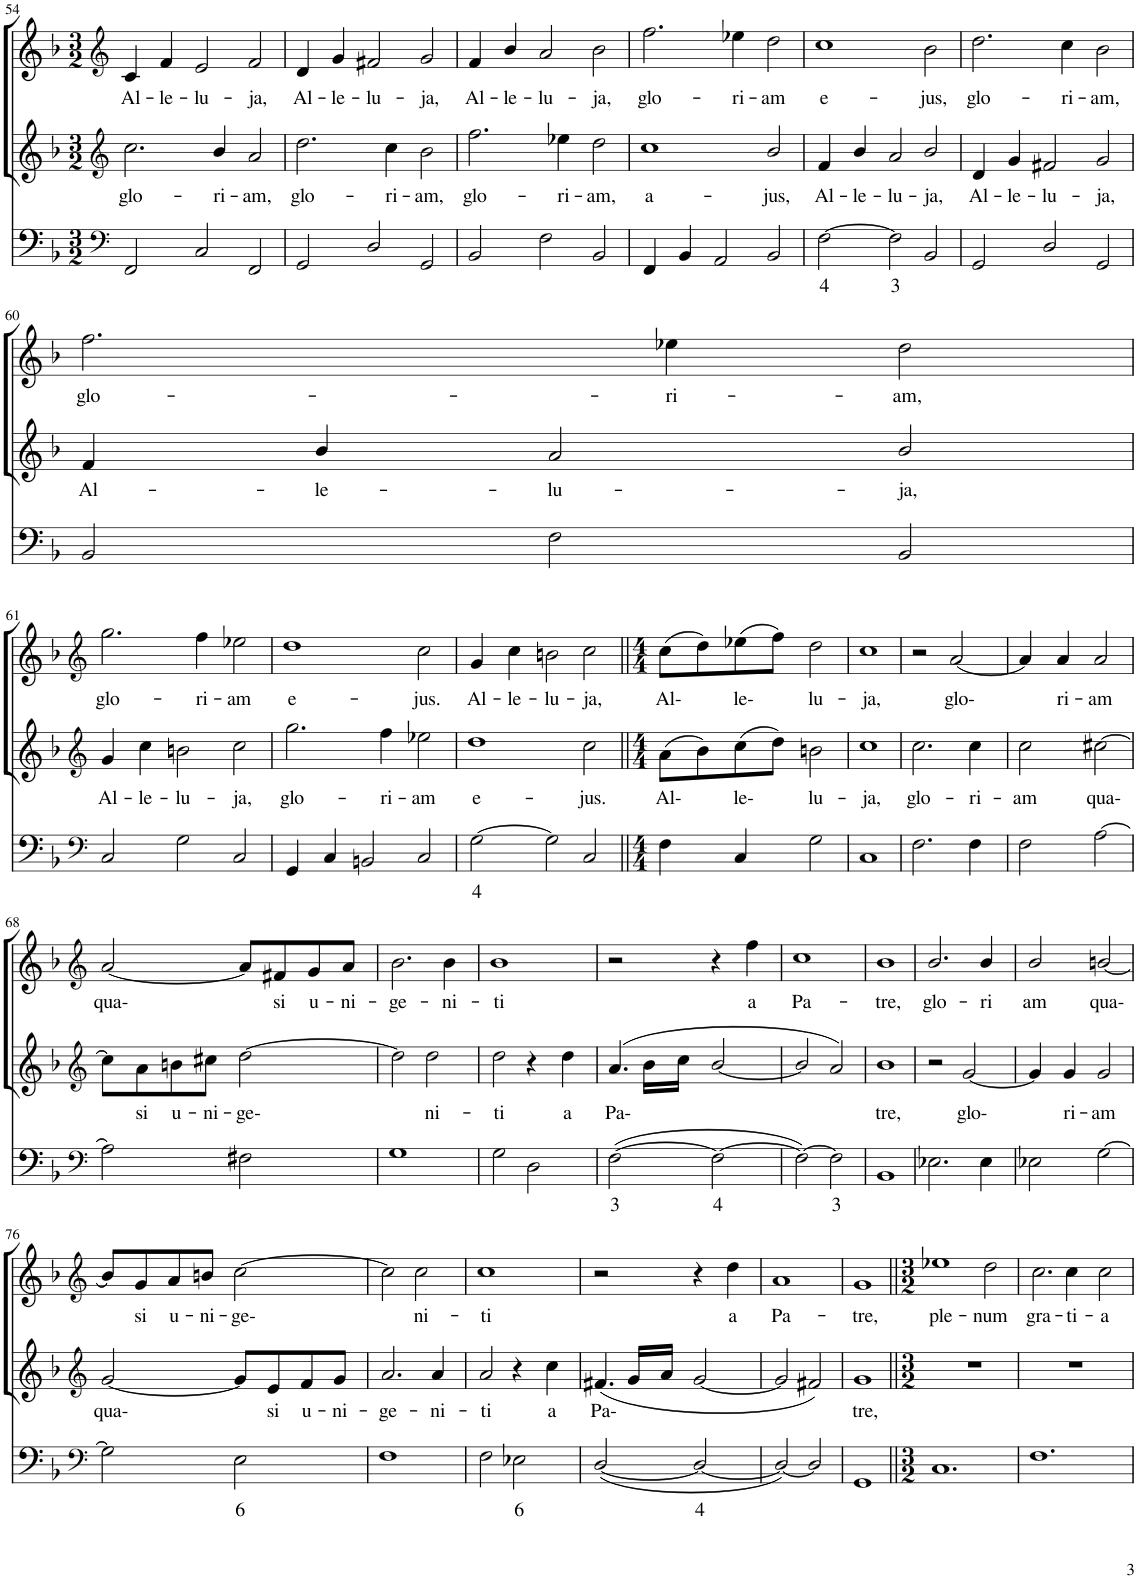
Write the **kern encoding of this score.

**kern	**text	**kern	**text	**kern	**text
*part3	*part3	*part2	*part2	*part1	*part1
*staff3	*staff3	*staff2	*staff2	*staff1	*staff1
*I"Continuo	*	*I"Soprano II	*	*I"Soprano I	*
!!LO:PB:g=z
*clefF4	*	*clefG2	*	*clefG2	*
*k[b-]	*	*k[b-]	*	*k[b-]	*
*M3/2	*	*M3/2	*	*M3/2	*
=54	=54	=54	=54	=54	=54
!	!	!	!LO:LY:b	!	!LO:LY:b
2FF/	.	2.cc\	glo-	4c/	Al-
!	!	!	!	!	!LO:LY:b
.	.	.	.	4f/	le-
!	!	!	!	!	!LO:LY:b
2C/	.	.	.	2e/	lu-
!	!	!	!LO:LY:b	!	!
.	.	4b-/	ri-	.	.
!	!	!	!LO:LY:b	!	!LO:LY:b
2FF/	.	2a/	am,	2f/	ja,
=55	=55	=55	=55	=55	=55
!	!	!	!LO:LY:b	!	!LO:LY:b
2GG/	.	2.dd\	glo-	4d/	Al-
!	!	!	!	!	!LO:LY:b
.	.	.	.	4g/	le-
!	!	!	!	!	!LO:LY:b
2D/	.	.	.	2f#X/	lu-
!	!	!	!LO:LY:b	!	!
.	.	4cc\	ri-	.	.
!	!	!	!LO:LY:b	!	!LO:LY:b
2GG/	.	2b-\	am,	2g/	ja,
=56	=56	=56	=56	=56	=56
!	!	!	!LO:LY:b	!	!LO:LY:b
2BB-/	.	2.ff\	glo-	4f/	Al-
!	!	!	!	!	!LO:LY:b
.	.	.	.	4b-/	le-
!	!	!	!	!	!LO:LY:b
2F\	.	.	.	2a/	lu-
!	!	!	!LO:LY:b	!	!
.	.	4ee-X\	ri-	.	.
!	!	!	!LO:LY:b	!	!LO:LY:b
2BB-/	.	2dd\	am,	2b-\	ja,
=57	=57	=57	=57	=57	=57
!	!	!	!LO:LY:b	!	!LO:LY:b
4FF/	.	1cc	a-	2.ff\	glo-
4BB-/	.	.	.	.	.
2AA/	.	.	.	.	.
!	!	!	!	!	!LO:LY:b
.	.	.	.	4ee-X\	ri-
!	!	!	!LO:LY:b	!	!LO:LY:b
2BB-/	.	2b-/	jus,	2dd\	am
=58	=58	=58	=58	=58	=58
!	!LO:LY:b	!	!LO:LY:b	!	!LO:LY:b
[2F\	4	4f/	Al-	1cc	e-
!	!	!	!LO:LY:b	!	!
.	.	4b-/	le-	.	.
!	!LO:LY:b	!	!LO:LY:b	!	!
2F\]	3	2a/	lu-	.	.
!	!	!	!LO:LY:b	!	!LO:LY:b
2BB-/	.	2b-/	ja,	2b-\	jus,
=59	=59	=59	=59	=59	=59
!	!	!	!LO:LY:b	!	!LO:LY:b
2GG/	.	4d/	Al-	2.dd\	glo-
!	!	!	!LO:LY:b	!	!
.	.	4g/	le-	.	.
!	!	!	!LO:LY:b	!	!
2D/	.	2f#X/	lu-	.	.
!	!	!	!	!	!LO:LY:b
.	.	.	.	4cc\	ri-
!	!	!	!LO:LY:b	!	!LO:LY:b
2GG/	.	2g/	ja,	2b-\	am,
!!LO:LB:g=z
=60	=60	=60	=60	=60	=60
!	!	!	!LO:LY:b	!	!LO:LY:b
2BB-/	.	4f/	Al-	2.ff\	glo-
!	!	!	!LO:LY:b	!	!
.	.	4b-/	le-	.	.
!	!	!	!LO:LY:b	!	!
2F\	.	2a/	lu-	.	.
!	!	!	!	!	!LO:LY:b
.	.	.	.	4ee-X\	ri-
!	!	!	!LO:LY:b	!	!LO:LY:b
2BB-/	.	2b-/	ja,	2dd\	am,
!!LO:LB:g=z
=61	=61	=61	=61	=61	=61
*clefF4	*	*clefG2	*	*clefG2	*
!	!	!	!LO:LY:b	!	!LO:LY:b
2C/	.	4g/	Al-	2.gg\	glo-
!	!	!	!LO:LY:b	!	!
.	.	4cc\	le-	.	.
!	!	!	!LO:LY:b	!	!
2G\	.	2bn\	lu-	.	.
!	!	!	!	!	!LO:LY:b
.	.	.	.	4ff\	ri-
!	!	!	!LO:LY:b	!	!LO:LY:b
2C/	.	2cc\	ja,	2ee-X\	am
=62	=62	=62	=62	=62	=62
!	!	!	!LO:LY:b	!	!LO:LY:b
4GG/	.	2.gg\	glo-	1dd	e-
4C/	.	.	.	.	.
2BBn/	.	.	.	.	.
!	!	!	!LO:LY:b	!	!
.	.	4ff\	ri-	.	.
!	!	!	!LO:LY:b	!	!LO:LY:b
2C/	.	2ee-X\	am	2cc\	jus.
=63	=63	=63	=63	=63	=63
!	!LO:LY:b	!	!LO:LY:b	!	!LO:LY:b
[2G\	4	1dd	e-	4g/	Al-
!	!	!	!	!	!LO:LY:b
.	.	.	.	4cc\	le-
!	!	!	!	!	!LO:LY:b
2G\]	.	.	.	2bn\	lu-
!	!	!	!LO:LY:b	!	!LO:LY:b
2C/	.	2cc\	jus.	2cc\	ja,
=64||	=64||	=64||	=64||	=64||	=64||
*M4/4	*	*M4/4	*	*M4/4	*
!	!	!	!LO:LY:b	!	!LO:LY:b
4F\	.	(8a\L	Al-	(8cc\L	Al-
.	.	8b-\)	.	8dd\)	.
!	!	!	!LO:LY:b	!	!LO:LY:b
4C/	.	(8cc\	le-	(8ee-X\	le-
.	.	8dd\J)	.	8ff\J)	.
!	!	!	!LO:LY:b	!	!LO:LY:b
2G\	.	2bn\	lu-	2dd\	lu-
=65	=65	=65	=65	=65	=65
!	!	!	!LO:LY:b	!	!LO:LY:b
1C	.	1cc	ja,	1cc	ja,
=66	=66	=66	=66	=66	=66
!	!	!	!LO:LY:b	!	!
2.F\	.	2.cc\	glo-	2r	.
!	!	!	!	!	!LO:LY:b
.	.	.	.	[2a/	glo-
!	!	!	!LO:LY:b	!	!
4F\	.	4cc\	ri-	.	.
=67	=67	=67	=67	=67	=67
!	!	!	!LO:LY:b	!	!
2F\	.	2cc\	am	4a/]	.
!	!	!	!	!	!LO:LY:b
.	.	.	.	4a/	ri-
!	!	!	!LO:LY:b	!	!LO:LY:b
[2A\	.	[2cc#X\	qua-	2a/	am
!!LO:LB:g=z
=68	=68	=68	=68	=68	=68
*clefF4	*	*clefG2	*	*clefG2	*
!	!	!	!	!	!LO:LY:b
2A\]	.	8cc#\L]	.	[2a/	qua-
!	!	!	!LO:LY:b	!	!
.	.	8a\	si	.	.
!	!	!	!LO:LY:b	!	!
.	.	8bn\	u-	.	.
!	!	!	!LO:LY:b	!	!
.	.	8cc#X\J	ni-	.	.
!	!	!	!LO:LY:b	!	!
2F#X\	.	[2dd\	ge-	8a/L]	.
!	!	!	!	!	!LO:LY:b
.	.	.	.	8f#X/	si
!	!	!	!	!	!LO:LY:b
.	.	.	.	8g/	u-
!	!	!	!	!	!LO:LY:b
.	.	.	.	8a/J	ni-
=69	=69	=69	=69	=69	=69
!	!	!	!	!	!LO:LY:b
1G	.	2dd\]	.	2.b-\	ge-
!	!	!	!LO:LY:b	!	!
.	.	2dd\	ni-	.	.
!	!	!	!	!	!LO:LY:b
.	.	.	.	4b-\	ni-
=70	=70	=70	=70	=70	=70
!	!	!	!LO:LY:b	!	!LO:LY:b
2G\	.	2dd\	ti	1b-	ti
2D\	.	4r	.	.	.
!	!	!	!LO:LY:b	!	!
.	.	4dd\	a	.	.
=71	=71	=71	=71	=71	=71
!	!LO:LY:b	!	!LO:LY:b	!	!
([2F\	3	(4.a/	Pa-	2r	.
.	.	16b-\LL	.	.	.
.	.	16cc\JJ	.	.	.
!	!LO:LY:b	!	!	!	!
2F\_	4	[2b-/	.	4r	.
!	!	!	!	!	!LO:LY:b
.	.	.	.	4ff\	a
=72	=72	=72	=72	=72	=72
!	!	!	!	!	!LO:LY:b
2F\_)	.	2b-/]	.	1cc	Pa-
!	!LO:LY:b	!	!	!	!
2F\]	3	2a/)	.	.	.
=73	=73	=73	=73	=73	=73
!	!	!	!LO:LY:b	!	!LO:LY:b
1BB-	.	1b-	tre,	1b-	tre,
=74	=74	=74	=74	=74	=74
!	!	!	!	!	!LO:LY:b
2.E-X\	.	2r	.	2.b-/	glo-
!	!	!	!LO:LY:b	!	!
.	.	[2g/	glo-	.	.
!	!	!	!	!	!LO:LY:b
4E-\	.	.	.	4b-/	ri
=75	=75	=75	=75	=75	=75
!	!	!	!	!	!LO:LY:b
2E-X\	.	4g/]	.	2b-/	am
!	!	!	!LO:LY:b	!	!
.	.	4g/	ri-	.	.
!	!	!	!LO:LY:b	!	!LO:LY:b
[2G\	.	2g/	am	[2bn/	qua-
!!LO:LB:g=z
=76	=76	=76	=76	=76	=76
*clefF4	*	*clefG2	*	*clefG2	*
!	!	!	!LO:LY:b	!	!
2G\]	.	[2g/	qua-	8b/L]	.
!	!	!	!	!	!LO:LY:b
.	.	.	.	8g/	si
!	!	!	!	!	!LO:LY:b
.	.	.	.	8a/	u-
!	!	!	!	!	!LO:LY:b
.	.	.	.	8bn/J	ni-
!	!LO:LY:b	!	!	!	!LO:LY:b
2E\	6	8g/L]	.	[2cc\	ge-
!	!	!	!LO:LY:b	!	!
.	.	8e/	si	.	.
!	!	!	!LO:LY:b	!	!
.	.	8f/	u-	.	.
!	!	!	!LO:LY:b	!	!
.	.	8g/J	ni-	.	.
=77	=77	=77	=77	=77	=77
!	!	!	!LO:LY:b	!	!
1F	.	2.a/	ge-	2cc\]	.
!	!	!	!	!	!LO:LY:b
.	.	.	.	2cc\	ni-
!	!	!	!LO:LY:b	!	!
.	.	4a/	ni-	.	.
=78	=78	=78	=78	=78	=78
!	!	!	!LO:LY:b	!	!LO:LY:b
2F\	.	2a/	ti	1cc	ti
!	!LO:LY:b	!	!	!	!
2E-X\	6	4r	.	.	.
!	!	!	!LO:LY:b	!	!
.	.	4cc\	a	.	.
=79	=79	=79	=79	=79	=79
!	!	!	!LO:LY:b	!	!
([2D/	.	(4.f#X/	Pa-	2r	.
.	.	16g/LL	.	.	.
.	.	16a/JJ	.	.	.
!	!LO:LY:b	!	!	!	!
2D/_	4	[2g/	.	4r	.
!	!	!	!	!	!LO:LY:b
.	.	.	.	4dd\	a
=80	=80	=80	=80	=80	=80
!	!	!	!	!	!LO:LY:b
2D/_)	.	2g/]	.	1a	Pa-
2D/]	.	2f#X/)	.	.	.
=81	=81	=81	=81	=81	=81
!	!	!	!LO:LY:b	!	!LO:LY:b
1GG	.	1g	tre,	1g	tre,
=82||	=82||	=82||	=82||	=82||	=82||
*M3/2	*	*M3/2	*	*M3/2	*
!	!	!	!	!	!LO:LY:b
1.C	.	2ryy	.	1ee-X	ple-
.	.	1r	.	.	.
!	!	!	!	!	!LO:LY:b
.	.	.	.	2dd\	num
=83	=83	=83	=83	=83	=83
!	!	!	!	!	!LO:LY:b
1.F	.	1.r	.	2.cc\	gra-
!	!	!	!	!	!LO:LY:b
.	.	.	.	4cc\	ti-
!	!	!	!	!	!LO:LY:b
.	.	.	.	2cc\	a
=	=	=	=	=	=
*-	*-	*-	*-	*-	*-
